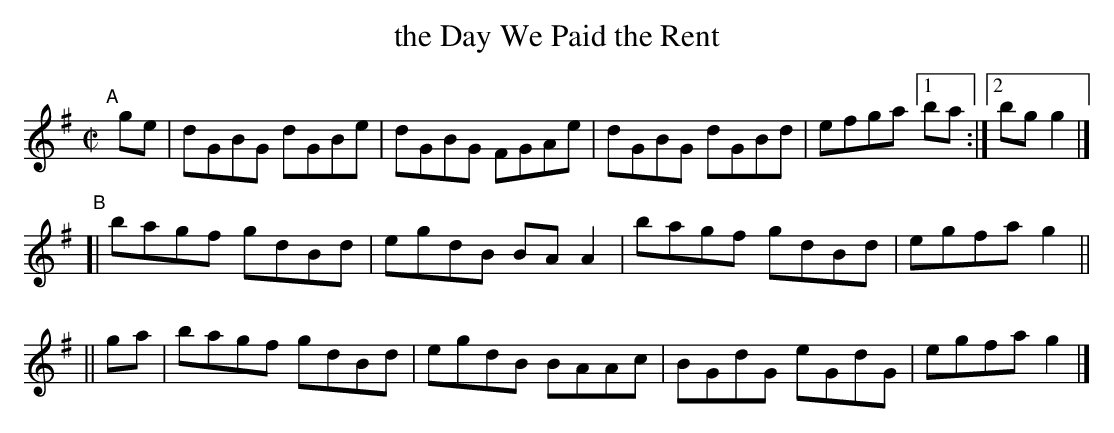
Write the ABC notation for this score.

X:1
T: the Day We Paid the Rent
M: C|
L: 1/8
K: G
"^A"[|]\
ge | dGBG dGBe | dGBG FGAe | dGBG dGBd |efga [1 ba :|[2 bgg2 |]
"^B"\
[|      bagf gdBd | egdB BAA2 | bagf gdBd | egfa g2 ||
|| ga | bagf gdBd | egdB BAAc | BGdG eGdG | egfag2 |]
